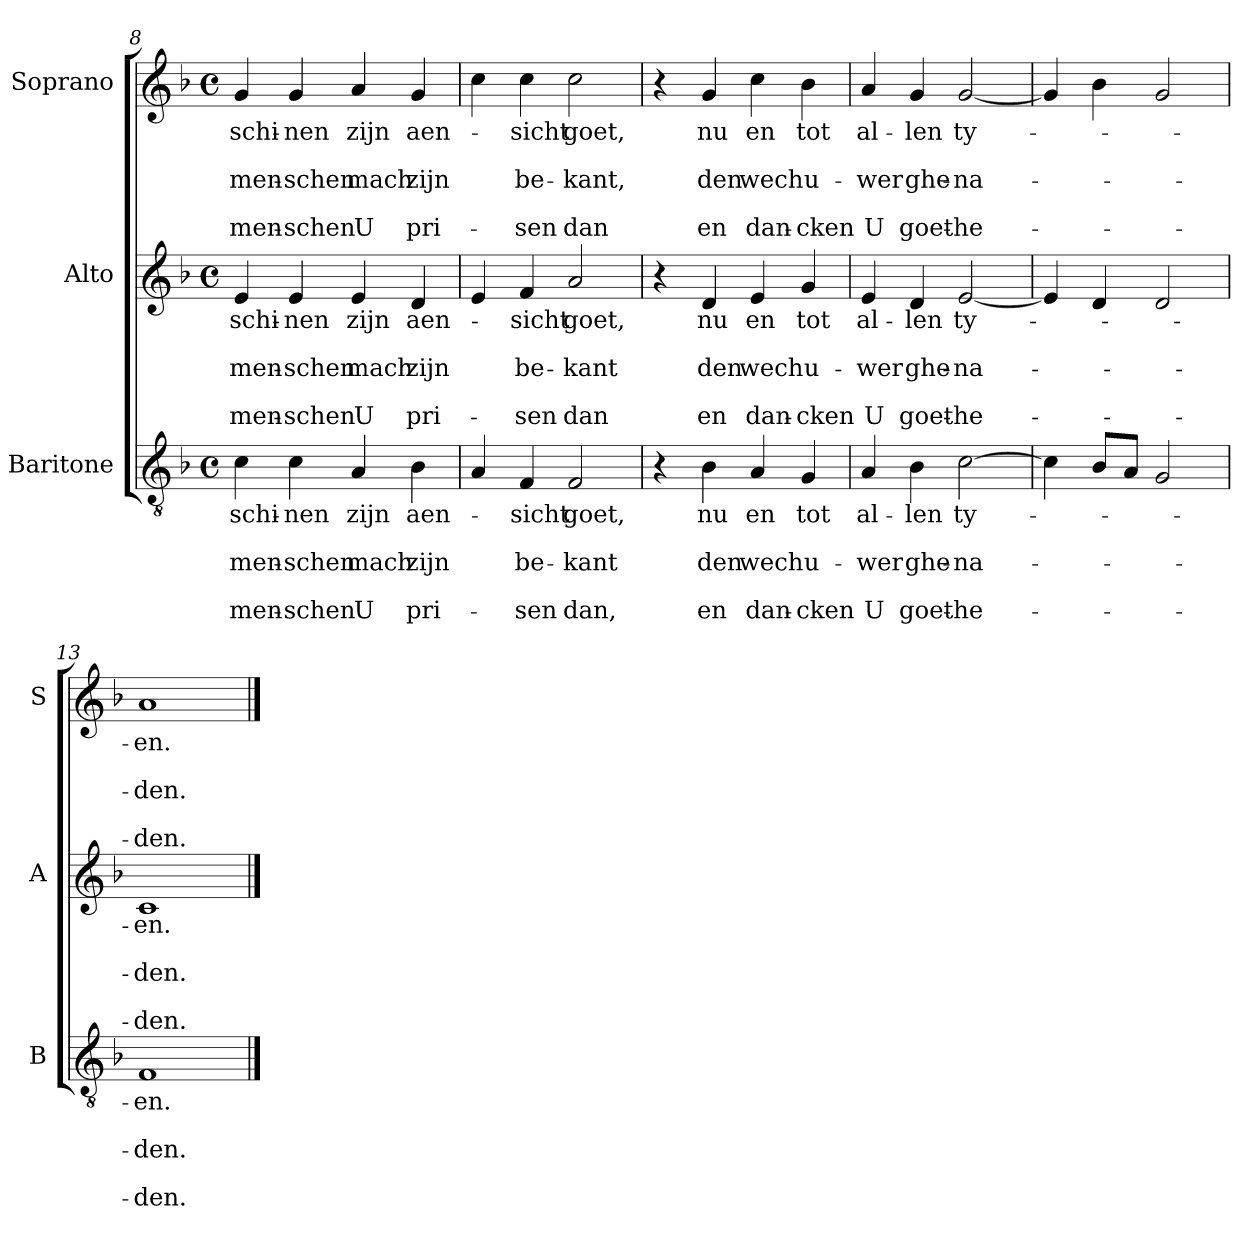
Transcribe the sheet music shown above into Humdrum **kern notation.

**kern	**text	**text	**text	**text	**text	**kern	**text	**text	**text	**text	**text	**kern	**text	**text	**text	**text	**text
*part3	*part3	*part3	*part3	*part3	*part3	*part2	*part2	*part2	*part2	*part2	*part2	*part1	*part1	*part1	*part1	*part1	*part1
*staff3	*staff3	*staff3	*staff3	*staff3	*staff3	*staff2	*staff2	*staff2	*staff2	*staff2	*staff2	*staff1	*staff1	*staff1	*staff1	*staff1	*staff1
*I"Baritone	*	*	*	*	*	*I"Alto	*	*	*	*	*	*I"Soprano	*	*	*	*	*
*I'B	*	*	*	*	*	*I'A	*	*	*	*	*	*I'S	*	*	*	*	*
*clefGv2	*	*	*	*	*	*clefG2	*	*	*	*	*	*clefG2	*	*	*	*	*
*k[b-]	*	*	*	*	*	*k[b-]	*	*	*	*	*	*k[b-]	*	*	*	*	*
*F:	*	*	*	*	*	*F:	*	*	*	*	*	*F:	*	*	*	*	*
*M4/4	*	*	*	*	*	*M4/4	*	*	*	*	*	*M4/4	*	*	*	*	*
*met(c)	*	*	*	*	*	*met(c)	*	*	*	*	*	*met(c)	*	*	*	*	*
=8	=8	=8	=8	=8	=8	=8	=8	=8	=8	=8	=8	=8	=8	=8	=8	=8	=8
!	!LO:LY:b	!	!LO:LY:b	!	!LO:LY:b	!	!LO:LY:b	!	!LO:LY:b	!	!LO:LY:b	!	!LO:LY:b	!	!LO:LY:b	!	!LO:LY:b
4c\	schi-	.	men-	.	men-	4e/	schi-	.	men-	.	men-	4g/	schi-	.	men-	.	men-
!	!LO:LY:b	!	!LO:LY:b	!	!LO:LY:b	!	!LO:LY:b	!	!LO:LY:b	!	!LO:LY:b	!	!LO:LY:b	!	!LO:LY:b	!	!LO:LY:b
4c\	-nen	.	-schen	.	-schen	4e/	-nen	.	-schen	.	-schen	4g/	-nen	.	-schen	.	-schen
!	!LO:LY:b	!	!LO:LY:b	!	!LO:LY:b	!	!LO:LY:b	!	!LO:LY:b	!	!LO:LY:b	!	!LO:LY:b	!	!LO:LY:b	!	!LO:LY:b
4A/	zijn	.	mach	.	U	4e/	zijn	.	mach	.	U	4a/	zijn	.	mach	.	U
!	!LO:LY:b	!	!LO:LY:b	!	!LO:LY:b	!	!LO:LY:b	!	!LO:LY:b	!	!LO:LY:b	!	!LO:LY:b	!	!LO:LY:b	!	!LO:LY:b
4B-\	aen-	.	zijn	.	pri-	4d/	aen-	.	zijn	.	pri-	4g/	aen-	.	zijn	.	pri-
!!LO:PB:g=z
=9	=9	=9	=9	=9	=9	=9	=9	=9	=9	=9	=9	=9	=9	=9	=9	=9	=9
4A/	.	.	.	.	.	4e/	.	.	.	.	.	4cc\	.	.	.	.	.
!	!LO:LY:b	!	!LO:LY:b	!	!LO:LY:b	!	!LO:LY:b	!	!LO:LY:b	!	!LO:LY:b	!	!LO:LY:b	!	!LO:LY:b	!	!LO:LY:b
4F/	-sicht	.	be-	.	-sen	4f/	-sicht	.	be-	.	-sen	4cc\	-sicht	.	be-	.	-sen
!	!LO:LY:b	!	!LO:LY:b	!	!LO:LY:b	!	!LO:LY:b	!	!LO:LY:b	!	!LO:LY:b	!	!LO:LY:b	!	!LO:LY:b	!	!LO:LY:b
2F/	goet,	.	-kant	.	dan,	2a/	goet,	.	-kant	.	dan	2cc\	goet,	.	-kant,	.	dan
=10	=10	=10	=10	=10	=10	=10	=10	=10	=10	=10	=10	=10	=10	=10	=10	=10	=10
4r	.	.	.	.	.	4r	.	.	.	.	.	4r	.	.	.	.	.
!	!LO:LY:b	!	!LO:LY:b	!	!LO:LY:b	!	!LO:LY:b	!	!LO:LY:b	!	!LO:LY:b	!	!LO:LY:b	!	!LO:LY:b	!	!LO:LY:b
4B-\	nu	.	den	.	en	4d/	nu	.	den	.	en	4g/	nu	.	den	.	en
!	!LO:LY:b	!	!LO:LY:b	!	!LO:LY:b	!	!LO:LY:b	!	!LO:LY:b	!	!LO:LY:b	!	!LO:LY:b	!	!LO:LY:b	!	!LO:LY:b
4A/	en	.	wech	.	dan-	4e/	en	.	wech	.	dan-	4cc\	en	.	wech	.	dan-
!	!LO:LY:b	!	!LO:LY:b	!	!LO:LY:b	!	!LO:LY:b	!	!LO:LY:b	!	!LO:LY:b	!	!LO:LY:b	!	!LO:LY:b	!	!LO:LY:b
4G/	tot	.	u-	.	-cken	4g/	tot	.	u-	.	-cken	4b-\	tot	.	u-	.	-cken
=11	=11	=11	=11	=11	=11	=11	=11	=11	=11	=11	=11	=11	=11	=11	=11	=11	=11
!	!LO:LY:b	!	!LO:LY:b	!	!LO:LY:b	!	!LO:LY:b	!	!LO:LY:b	!	!LO:LY:b	!	!LO:LY:b	!	!LO:LY:b	!	!LO:LY:b
4A/	al-	.	-wer	.	U	4e/	al-	.	-wer	.	U	4a/	al-	.	-wer	.	U
!	!LO:LY:b	!	!LO:LY:b	!	!LO:LY:b	!	!LO:LY:b	!	!LO:LY:b	!	!LO:LY:b	!	!LO:LY:b	!	!LO:LY:b	!	!LO:LY:b
4B-\	-len	.	ghe-	.	goet-	4d/	-len	.	ghe-	.	goet-	4g/	-len	.	ghe-	.	goet-
!	!LO:LY:b	!	!LO:LY:b	!	!LO:LY:b	!	!LO:LY:b	!	!LO:LY:b	!	!LO:LY:b	!	!LO:LY:b	!	!LO:LY:b	!	!LO:LY:b
[2c\	ty-	.	-na-	.	-he-	[2e/	ty-	.	-na-	.	-he-	[2g/	ty-	.	-na-	.	-he-
=12	=12	=12	=12	=12	=12	=12	=12	=12	=12	=12	=12	=12	=12	=12	=12	=12	=12
4c\]	.	.	.	.	.	4e/]	.	.	.	.	.	4g/]	.	.	.	.	.
8B-/L	.	.	.	.	.	4d/	.	.	.	.	.	4b-\	.	.	.	.	.
8A/J	.	.	.	.	.	.	.	.	.	.	.	.	.	.	.	.	.
2G/	.	.	.	.	.	2d/	.	.	.	.	.	2g/	.	.	.	.	.
=13	=13	=13	=13	=13	=13	=13	=13	=13	=13	=13	=13	=13	=13	=13	=13	=13	=13
!	!LO:LY:b	!	!LO:LY:b	!	!LO:LY:b	!	!LO:LY:b	!	!LO:LY:b	!	!LO:LY:b	!	!LO:LY:b	!	!LO:LY:b	!	!LO:LY:b
1F	-en.	.	-den.	.	-den.	1c	-en.	.	-den.	.	-den.	1a	-en.	.	-den.	.	-den.
==	==	==	==	==	==	==	==	==	==	==	==	==	==	==	==	==	==
*-	*-	*-	*-	*-	*-	*-	*-	*-	*-	*-	*-	*-	*-	*-	*-	*-	*-
